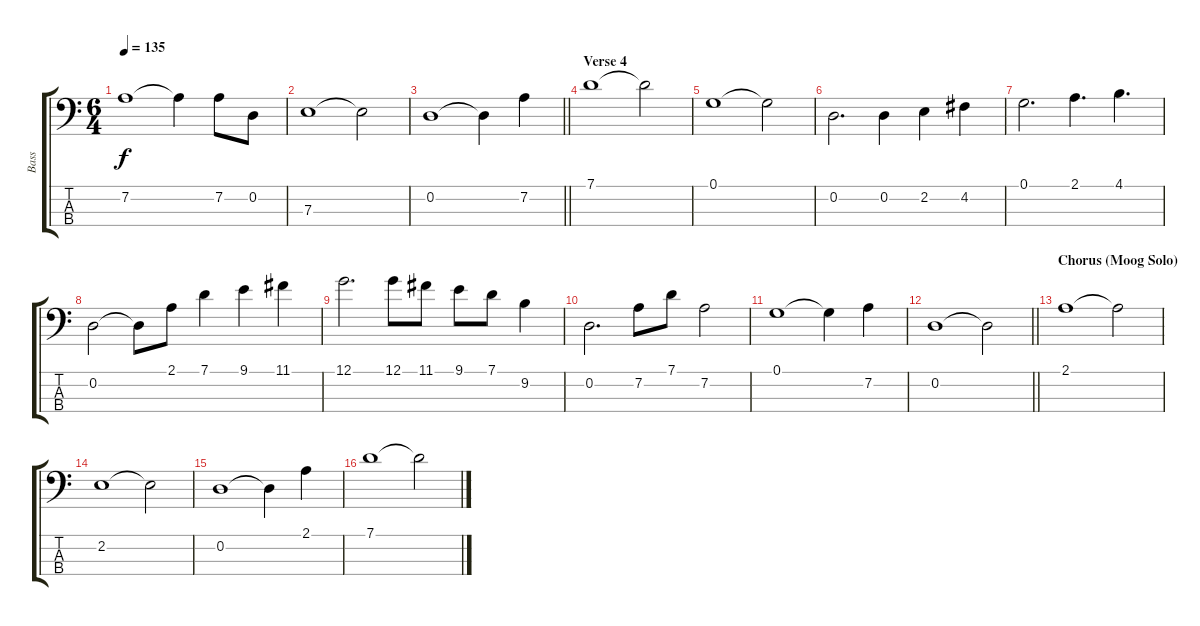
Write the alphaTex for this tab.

\track ("Bass" "Bass") {instrument electricbassfinger}
\staff {score tabs}
\tuning (G2 D2 A1 E1) {hide}
\ts (6 4)
\tempo 135
\clef f4
\ks c
7.2.1{dy f} 7.2{t}.4 7.2.8 0.2.8 |
7.3.1 7.3{t}.2 |
\barLineRight lightlight
0.2.1 0.2{t}.4 7.2.4 |
\section ("" "Verse 4")
7.1.1 7.1{t}.2 |
0.1.1 0.1{t}.2 |
0.2.2{d} 0.2.4 2.2.4 4.2.4 |
0.1.2{d} 2.1.4{d} 4.1.4{d} |
0.2.2 0.2{t}.8 2.1.8 7.1.4 9.1.4 11.1.4 |
12.1.2{d} 12.1.8 11.1.8 9.1.8 7.1.8 9.2.4 |
0.2.2{d} 7.2.8 7.1.8 7.2.2 |
0.1.1 0.1{t}.4 7.2.4 |
\barLineRight lightlight
0.2.1 0.2{t}.2 |
\section ("" "Chorus (Moog Solo)")
2.1.1 2.1{t}.2 |
2.2.1 2.2{t}.2 |
0.2.1 0.2{t}.4 2.1.4 |
7.1.1 7.1{t}.2
